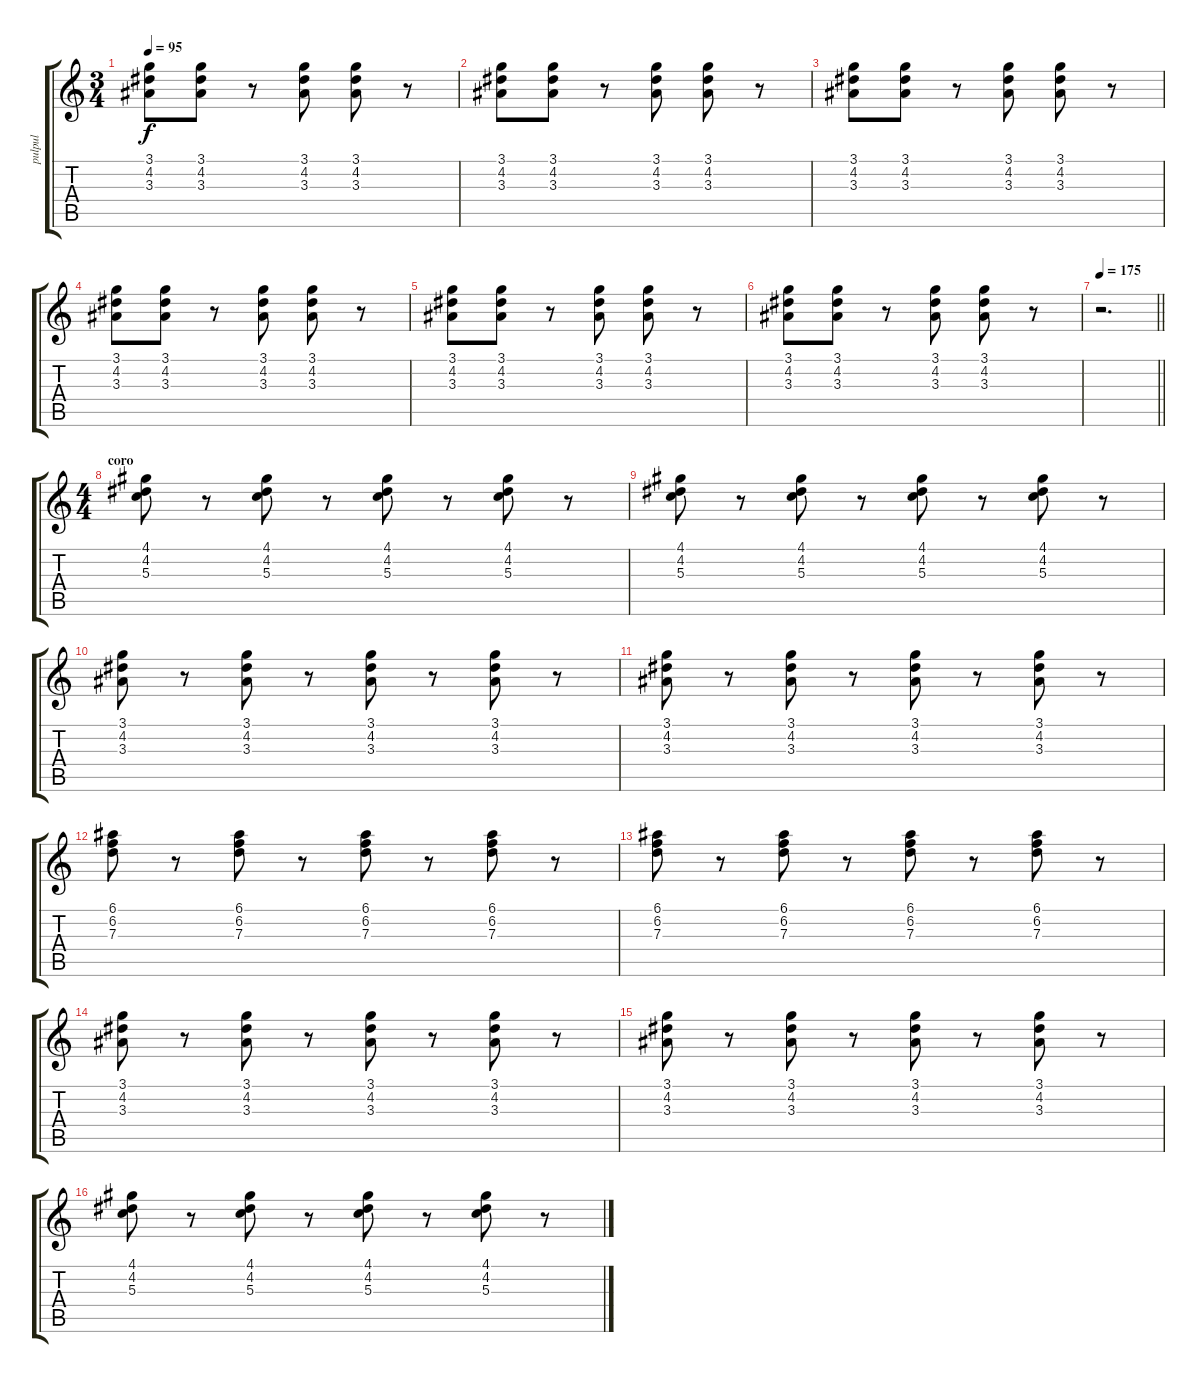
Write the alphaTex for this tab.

\track ("pulpul" "pulpul") {instrument electricguitarclean}
\staff {score tabs}
\tuning (E4 B3 G3 D3 A2 E2) {hide}
\ts (3 4)
\tempo 95
\clef g2
\ks c
(3.1 4.2 3.3).8{dy f} (3.1 4.2 3.3).8 r.8 (3.1 4.2 3.3).8 (3.1 4.2 3.3).8 r.8 |
(3.1 4.2 3.3).8 (3.1 4.2 3.3).8 r.8 (3.1 4.2 3.3).8 (3.1 4.2 3.3).8 r.8 |
(3.1 4.2 3.3).8 (3.1 4.2 3.3).8 r.8 (3.1 4.2 3.3).8 (3.1 4.2 3.3).8 r.8 |
(3.1 4.2 3.3).8 (3.1 4.2 3.3).8 r.8 (3.1 4.2 3.3).8 (3.1 4.2 3.3).8 r.8 |
(3.1 4.2 3.3).8 (3.1 4.2 3.3).8 r.8 (3.1 4.2 3.3).8 (3.1 4.2 3.3).8 r.8 |
(3.1 4.2 3.3).8 (3.1 4.2 3.3).8 r.8 (3.1 4.2 3.3).8 (3.1 4.2 3.3).8 r.8 |
\tempo 175
\barLineRight lightlight
r.2{d} |
\ts (4 4)
\section ("" "coro")
(4.1 4.2 5.3).8 r.8 (4.1 4.2 5.3).8 r.8 (4.1 4.2 5.3).8 r.8 (4.1 4.2 5.3).8 r.8 |
(4.1 4.2 5.3).8 r.8 (4.1 4.2 5.3).8 r.8 (4.1 4.2 5.3).8 r.8 (4.1 4.2 5.3).8 r.8 |
(3.1 4.2 3.3).8 r.8 (3.1 4.2 3.3).8 r.8 (3.1 4.2 3.3).8 r.8 (3.1 4.2 3.3).8 r.8 |
(3.1 4.2 3.3).8 r.8 (3.1 4.2 3.3).8 r.8 (3.1 4.2 3.3).8 r.8 (3.1 4.2 3.3).8 r.8 |
(6.1 6.2 7.3).8 r.8 (6.1 6.2 7.3).8 r.8 (6.1 6.2 7.3).8 r.8 (6.1 6.2 7.3).8 r.8 |
(6.1 6.2 7.3).8 r.8 (6.1 6.2 7.3).8 r.8 (6.1 6.2 7.3).8 r.8 (6.1 6.2 7.3).8 r.8 |
(3.1 4.2 3.3).8 r.8 (3.1 4.2 3.3).8 r.8 (3.1 4.2 3.3).8 r.8 (3.1 4.2 3.3).8 r.8 |
(3.1 4.2 3.3).8 r.8 (3.1 4.2 3.3).8 r.8 (3.1 4.2 3.3).8 r.8 (3.1 4.2 3.3).8 r.8 |
(4.1 4.2 5.3).8 r.8 (4.1 4.2 5.3).8 r.8 (4.1 4.2 5.3).8 r.8 (4.1 4.2 5.3).8 r.8
